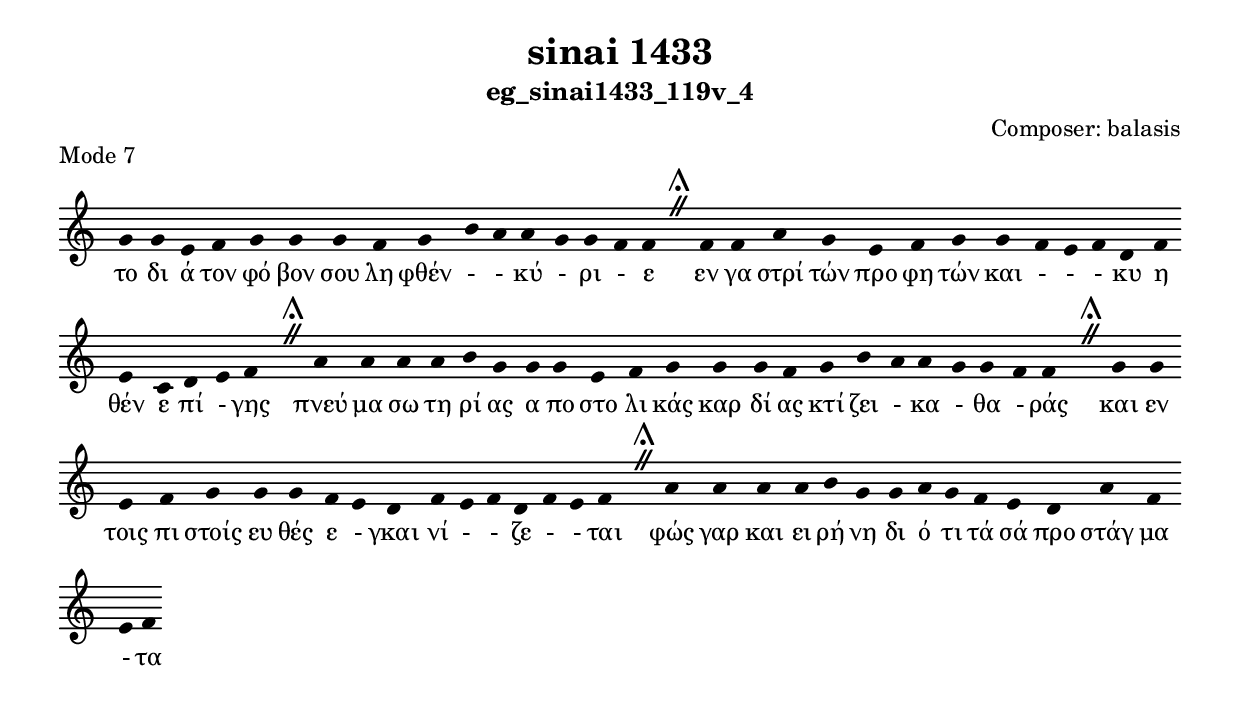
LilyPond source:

\include "gregorian.ly"

	\header {
 	  title = "sinai 1433"
	  subtitle = "eg_sinai1433_119v_4"
	  composer = "Composer: balasis"
	  piece = "Mode 7"
	}

	chant = {
	  g'4 g'4 e'4 f'4 g'4 g'4 g'4 f'4 g'4 b'4 a'4 a'4 g'4 g'4 f'4 f'4 \divisioMaior
 f'4 f'4 a'4 g'4 e'4 f'4 g'4 g'4 f'4 e'4 f'4 d'4 f'4 e'4 c'4 d'4 e'4 f'4 \divisioMaior
 a'4 a'4 a'4 a'4 b'4 g'4 g'4 g'4 e'4 f'4 g'4 g'4 g'4 f'4 g'4 b'4 a'4 a'4 g'4 g'4 f'4 f'4 \divisioMaior
 g'4 g'4 e'4 f'4 g'4 g'4 g'4 f'4 e'4 d'4 f'4 e'4 f'4 d'4 f'4 e'4 f'4 \divisioMaior
 a'4 a'4 a'4 a'4 b'4 g'4 g'4 a'4 g'4 f'4 e'4 d'4 a'4 f'4 e'4 f'4\finalis
	}

	verba = \lyricmode {το δι ά τον φό βον σου λη φθέν -  - κύ - ρι - ε 
εν γα στρί τών προ φη τών και -  -  - κυ η θέν ε πί - γης 
πνεύ μα σω τη ρί ας α πο στο λι κάς καρ δί ας κτί ζει - κα - θα - ράς 
και εν τοις πι στοίς ευ θές ε - γκαι νί -  - ζε -  - ται 
φώς γαρ και ει ρή νη δι ό τι τά σά προ στάγ μα - τα 
	}


	\score {
	  \new Staff <<
	  \new Voice = "melody" \chant
	  \new Lyrics = "one" \lyricsto melody \verba
	  >>
	  \layout {
	    \context {
	      \Staff
	      \remove "Time_signature_engraver"
	      \remove "Bar_engraver"
	    }
	    \context {
	      \Voice
	      \remove "Stem_engraver"
	    }
	  }
	}